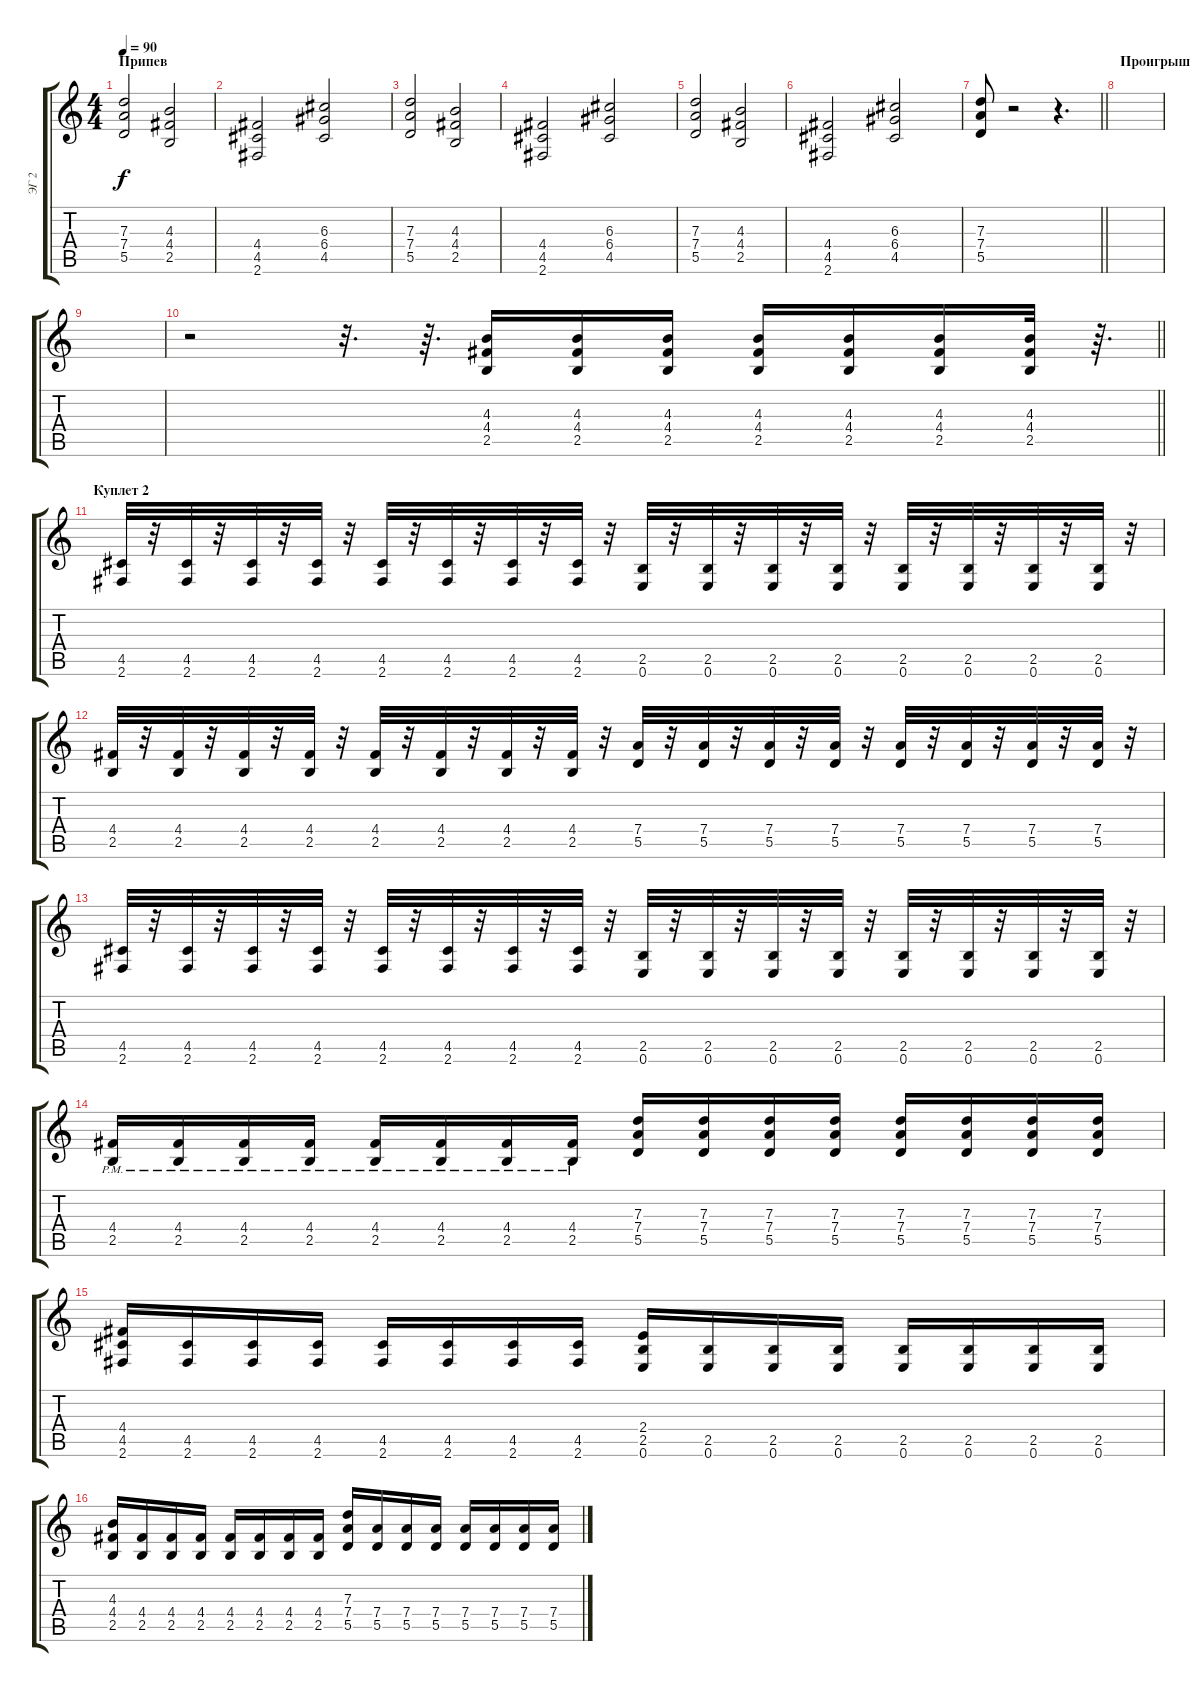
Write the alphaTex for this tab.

\track ("ЭГ 2" "ЭГ 2") {instrument overdrivenguitar}
\staff {score tabs}
\tuning (E4 B3 G3 D3 A2 E2) {hide}
\ts (4 4)
\section ("" "Припев")
\tempo 90
\clef g2
\ks c
(7.3 7.4 5.5).2{dy f} (4.3 4.4 2.5).2 |
(4.4 4.5 2.6).2 (6.3 6.4 4.5).2 |
(7.3 7.4 5.5).2 (4.3 4.4 2.5).2 |
(4.4 4.5 2.6).2 (6.3 6.4 4.5).2 |
(7.3 7.4 5.5).2 (4.3 4.4 2.5).2 |
(4.4 4.5 2.6).2 (6.3 6.4 4.5).2 |
\barLineRight lightlight
(7.3 7.4 5.5).8 r.2 r.4{d} |
\section ("" "Проигрыш")
|
|
\barLineRight lightlight
r.2 r.32{d} r.64{d} (4.3 4.4 2.5).16 (4.3 4.4 2.5).16 (4.3 4.4 2.5).16 (4.3 4.4 2.5).16 (4.3 4.4 2.5).16 (4.3 4.4 2.5).16 (4.3 4.4 2.5).32 r.64{d} |
\section ("" "Куплет 2")
(4.5 2.6).32 r.32 (4.5 2.6).32 r.32 (4.5 2.6).32 r.32 (4.5 2.6).32 r.32 (4.5 2.6).32 r.32 (4.5 2.6).32 r.32 (4.5 2.6).32 r.32 (4.5 2.6).32 r.32 (2.5 0.6).32 r.32 (2.5 0.6).32 r.32 (2.5 0.6).32 r.32 (2.5 0.6).32 r.32 (2.5 0.6).32 r.32 (2.5 0.6).32 r.32 (2.5 0.6).32 r.32 (2.5 0.6).32 r.32 |
(4.4 2.5).32 r.32 (4.4 2.5).32 r.32 (4.4 2.5).32 r.32 (4.4 2.5).32 r.32 (4.4 2.5).32 r.32 (4.4 2.5).32 r.32 (4.4 2.5).32 r.32 (4.4 2.5).32 r.32 (7.4 5.5).32 r.32 (7.4 5.5).32 r.32 (7.4 5.5).32 r.32 (7.4 5.5).32 r.32 (7.4 5.5).32 r.32 (7.4 5.5).32 r.32 (7.4 5.5).32 r.32 (7.4 5.5).32 r.32 |
(4.5 2.6).32 r.32 (4.5 2.6).32 r.32 (4.5 2.6).32 r.32 (4.5 2.6).32 r.32 (4.5 2.6).32 r.32 (4.5 2.6).32 r.32 (4.5 2.6).32 r.32 (4.5 2.6).32 r.32 (2.5 0.6).32 r.32 (2.5 0.6).32 r.32 (2.5 0.6).32 r.32 (2.5 0.6).32 r.32 (2.5 0.6).32 r.32 (2.5 0.6).32 r.32 (2.5 0.6).32 r.32 (2.5 0.6).32 r.32 |
(4.4{pm} 2.5{pm}).16 (4.4{pm} 2.5{pm}).16 (4.4{pm} 2.5{pm}).16 (4.4{pm} 2.5{pm}).16 (4.4{pm} 2.5{pm}).16 (4.4{pm} 2.5{pm}).16 (4.4{pm} 2.5{pm}).16 (4.4{pm} 2.5{pm}).16 (7.3 7.4 5.5).16 (7.3 7.4 5.5).16 (7.3 7.4 5.5).16 (7.3 7.4 5.5).16 (7.3 7.4 5.5).16 (7.3 7.4 5.5).16 (7.3 7.4 5.5).16 (7.3 7.4 5.5).16 |
(4.4 4.5 2.6).16 (4.5 2.6).16 (4.5 2.6).16 (4.5 2.6).16 (4.5 2.6).16 (4.5 2.6).16 (4.5 2.6).16 (4.5 2.6).16 (2.4 2.5 0.6).16 (2.5 0.6).16 (2.5 0.6).16 (2.5 0.6).16 (2.5 0.6).16 (2.5 0.6).16 (2.5 0.6).16 (2.5 0.6).16 |
(4.3 4.4 2.5).16 (4.4 2.5).16 (4.4 2.5).16 (4.4 2.5).16 (4.4 2.5).16 (4.4 2.5).16 (4.4 2.5).16 (4.4 2.5).16 (7.3 7.4 5.5).16 (7.4 5.5).16 (7.4 5.5).16 (7.4 5.5).16 (7.4 5.5).16 (7.4 5.5).16 (7.4 5.5).16 (7.4 5.5).16
